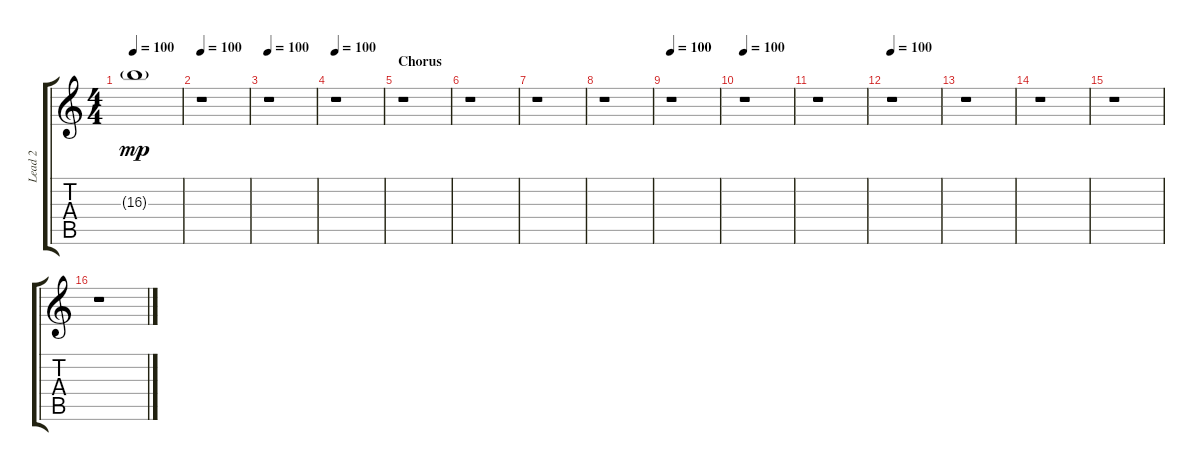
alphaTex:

\track ("Lead 2" "Lead 2") {instrument distortionguitar}
\staff {score tabs}
\tuning (E4 B3 G3 D3 A2 E2) {hide}
\ts (4 4)
\section ("" "")
\tempo 100
\clef g2
\ks c
16.3{g}.1{dy mp} |
\tempo 100
r.1 |
\tempo 100
r.1 |
\tempo 100
r.1 |
\section ("" "Chorus")
r.1 |
r.1 |
r.1 |
r.1 |
\section ("" "")
\tempo 100
r.1 |
\tempo 100
r.1 |
r.1 |
\tempo 100
r.1 |
\section ("" "")
r.1 |
r.1 |
r.1 |
r.1
